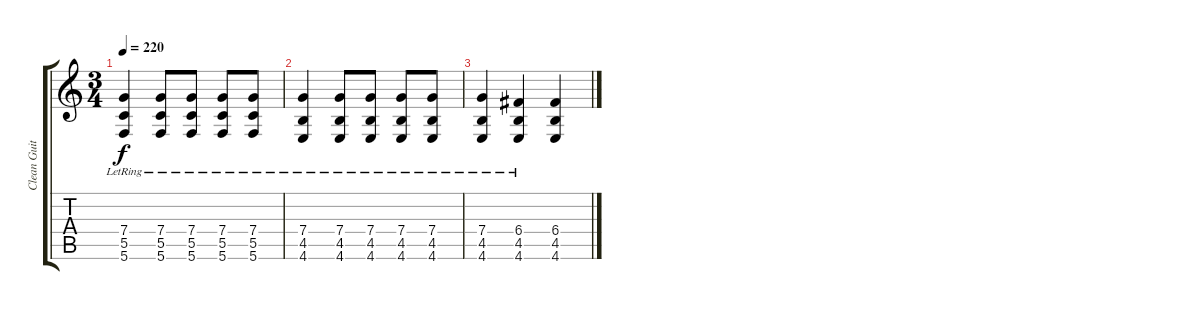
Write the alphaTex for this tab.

\track ("Clean Guitar" "Clean Guit") {instrument electricguitarjazz}
\staff {score tabs}
\tuning (D4 A3 F3 C3 G2 C2) {hide}
\ts (3 4)
\tempo 220
\clef g2
\ks c
(7.4{lr} 5.5{lr} 5.6{lr}).4{dy f} (7.4{lr} 5.5{lr} 5.6{lr}).8 (7.4{lr} 5.5{lr} 5.6{lr}).8 (7.4{lr} 5.5{lr} 5.6{lr}).8 (7.4{lr} 5.5{lr} 5.6{lr}).8 |
(7.4{lr} 4.5{lr} 4.6{lr}).4 (7.4{lr} 4.5{lr} 4.6{lr}).8 (7.4{lr} 4.5{lr} 4.6{lr}).8 (7.4{lr} 4.5{lr} 4.6{lr}).8 (7.4{lr} 4.5{lr} 4.6{lr}).8 |
(7.4{lr} 4.5{lr} 4.6{lr}).4 (6.4{lr} 4.5{lr} 4.6{lr}).4 (6.4 4.5 4.6).4
